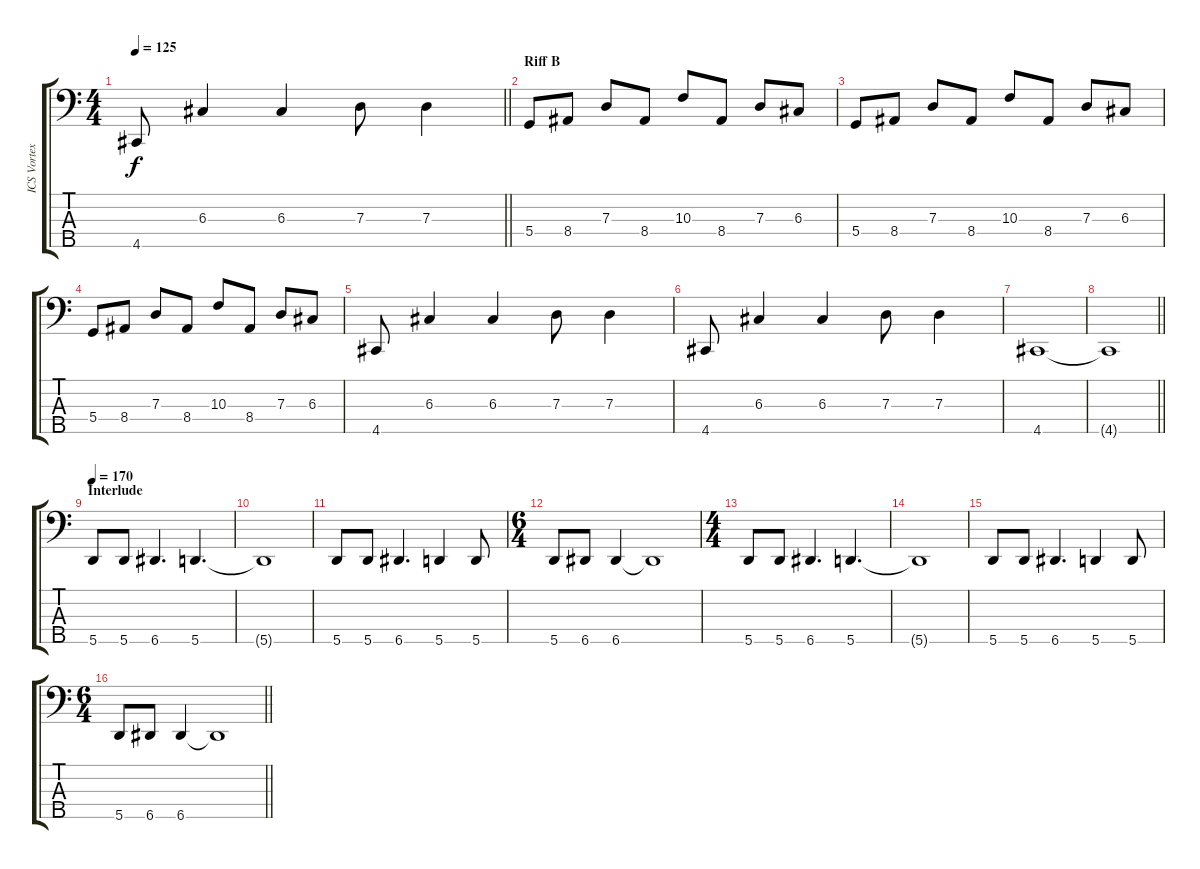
\track ("ICS Vortex" "ICS Vortex") {instrument electricbassfinger}
\staff {score tabs}
\tuning (F2 C2 G1 D1 A0) {hide}
\ts (4 4)
\tempo 125
\clef f4
\barLineRight lightlight
\ks c
4.5.8{dy f} 6.3.4 6.3.4 7.3.8 7.3.4 |
\section ("" "Riff B")
5.4.8 8.4.8 7.3.8 8.4.8 10.3.8 8.4.8 7.3.8 6.3.8 |
5.4.8 8.4.8 7.3.8 8.4.8 10.3.8 8.4.8 7.3.8 6.3.8 |
5.4.8 8.4.8 7.3.8 8.4.8 10.3.8 8.4.8 7.3.8 6.3.8 |
4.5.8 6.3.4 6.3.4 7.3.8 7.3.4 |
4.5.8 6.3.4 6.3.4 7.3.8 7.3.4 |
4.5.1 |
\barLineRight lightlight
4.5{t}.1 |
\section ("" "Interlude")
\tempo 170
5.5.8 5.5.8 6.5.4{d} 5.5.4{d} |
5.5{t}.1 |
5.5.8 5.5.8 6.5.4{d} 5.5.4 5.5.8 |
\ts (6 4)
5.5.8 6.5.8 6.5.4 6.5{t}.1 |
\ts (4 4)
5.5.8 5.5.8 6.5.4{d} 5.5.4{d} |
5.5{t}.1 |
5.5.8 5.5.8 6.5.4{d} 5.5.4 5.5.8 |
\ts (6 4)
\barLineRight lightlight
5.5.8 6.5.8 6.5.4 6.5{t}.1
